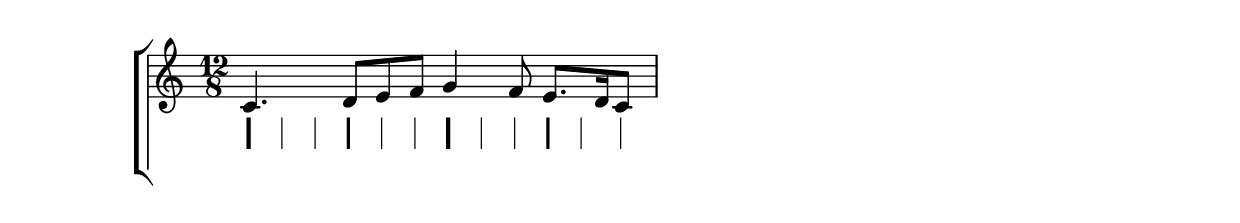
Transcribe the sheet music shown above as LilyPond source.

%% Do not edit this file; it is auto-generated from LSR http://lsr.dsi.unimi.it
%% This file is in the public domain.
\version "2.11.48"

\header {
  lsrtags = "editorial-annotations"

  texidoc = "
Regular vertical lines can be drawn between staves to show notes
synchronization; however, in case of monophonic music, you may want to
make the second stave invisible, and make the lines shorter like in
this snippet.

"
  doctitle = "Grid lines: emphasizing rhythms and notes synchronization"
} % begin verbatim
%% sets of grid
\layout {
 \context {
   \Staff
   \consists "Grid_point_engraver"
   gridInterval = #(ly:make-moment 1 8)
%% lines length
   \override GridPoint #'Y-extent = #'(6 . 0)
 }
 \context {
   \StaffGroup
   \remove "System_start_delimiter_engraver"
 }
}

\layout {
 ragged-right = ##t
}
\new Score
\with {
 \consists "Grid_line_span_engraver"
%% centers grid lines  horizontally below noteheads
 \override NoteColumn #'X-offset = #-0.5
}

\new ChoirStaff <<
 \new Staff
 {
   \time 12/8
   \stemUp
   \relative {
   c'4. d8 e8 f g4 f8 e8.[ d16 c8] }
 }
 \new Staff
 {
%% making sure the lines will be placed outside the Staff
   \override Score.GridLine #'extra-offset = #'( 0.0 . -4.0 )

%% hides staff and notes so that only the grid lines are visible
   \override NoteHead #'transparent = ##t
   \override NoteHead #'no-ledgers = ##t
   \override Stem #'transparent = ##t
   \override Beam #'transparent = ##t
   \override Staff.BarLine #'transparent = ##t
   \override Staff.StaffSymbol #'line-count = #0
   \override Staff.TimeSignature #'transparent = ##t
   \override Staff.Clef #'transparent = ##t

% you have to put 'dummy' notes here to force regular grid spacing...
 \once  \override Score.GridLine #'thickness = #4.0
 c8   c8   c8
 \once  \override Score.GridLine #'thickness = #3.0
 c8   c8   c8
 \once  \override Score.GridLine #'thickness = #4.0
 c8   c8   c8
 \once  \override Score.GridLine #'thickness = #3.0
 c8   c8   c8
 }
>>
